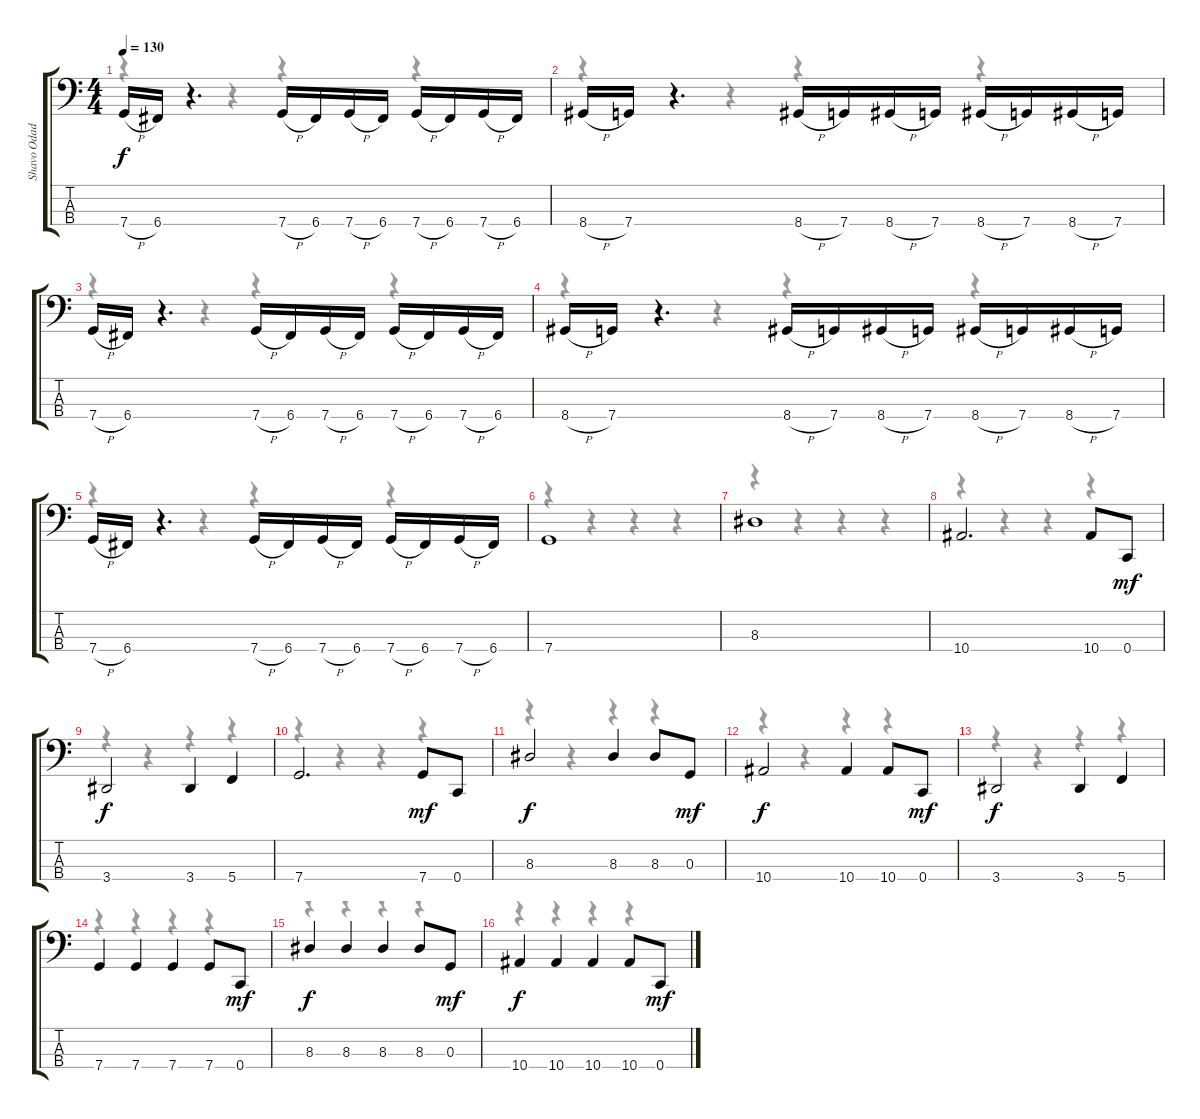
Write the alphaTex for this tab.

\track ("Shavo Odadjian" "Shavo Odad") {instrument electricbasspick}
\staff {score tabs}
\tuning (F2 C2 G1 C1) {hide}
\voice
\ts (4 4)
\tempo 130
\clef f4
\ks c
7.4{h}.16{dy f} 6.4.16 r.4{d} 7.4{h}.16 6.4.16 7.4{h}.16 6.4.16 7.4{h}.16 6.4.16 7.4{h}.16 6.4.16 |
8.4{h}.16 7.4.16 r.4{d} 8.4{h}.16 7.4.16 8.4{h}.16 7.4.16 8.4{h}.16 7.4.16 8.4{h}.16 7.4.16 |
7.4{h}.16 6.4.16 r.4{d} 7.4{h}.16 6.4.16 7.4{h}.16 6.4.16 7.4{h}.16 6.4.16 7.4{h}.16 6.4.16 |
8.4{h}.16 7.4.16 r.4{d} 8.4{h}.16 7.4.16 8.4{h}.16 7.4.16 8.4{h}.16 7.4.16 8.4{h}.16 7.4.16 |
7.4{h}.16 6.4.16 r.4{d} 7.4{h}.16 6.4.16 7.4{h}.16 6.4.16 7.4{h}.16 6.4.16 7.4{h}.16 6.4.16 |
7.4.1 |
8.3.1 |
10.4.2{d} 10.4.8 0.4.8{dy mf} |
3.4.2{dy f} 3.4.4 5.4.4 |
7.4.2{d} 7.4.8{dy mf} 0.4.8 |
8.3.2{dy f} 8.3.4 8.3.8 0.3.8{dy mf} |
10.4.2{dy f} 10.4.4 10.4.8 0.4.8{dy mf} |
3.4.2{dy f} 3.4.4 5.4.4 |
7.4.4 7.4.4 7.4.4 7.4.8 0.4.8{dy mf} |
8.3.4{dy f} 8.3.4 8.3.4 8.3.8 0.3.8{dy mf} |
10.4.4{dy f} 10.4.4 10.4.4 10.4.8 0.4.8{dy mf}
\voice
\clef f4
\ottava regular
\simile none
\ks c
r.4{dy f} r.4 r.4 r.4 |
r.4 r.4 r.4 r.4 |
r.4 r.4 r.4 r.4 |
r.4 r.4 r.4 r.4 |
r.4 r.4 r.4 r.4 |
r.4 r.4 r.4 r.4 |
r.4 r.4 r.4 r.4 |
r.4 r.4 r.4 r.4 |
r.4 r.4 r.4 r.4 |
r.4 r.4 r.4 r.4 |
r.4 r.4 r.4 r.4 |
r.4 r.4 r.4 r.4 |
r.4 r.4 r.4 r.4 |
r.4 r.4 r.4 r.4 |
r.4 r.4 r.4 r.4 |
r.4 r.4 r.4 r.4
